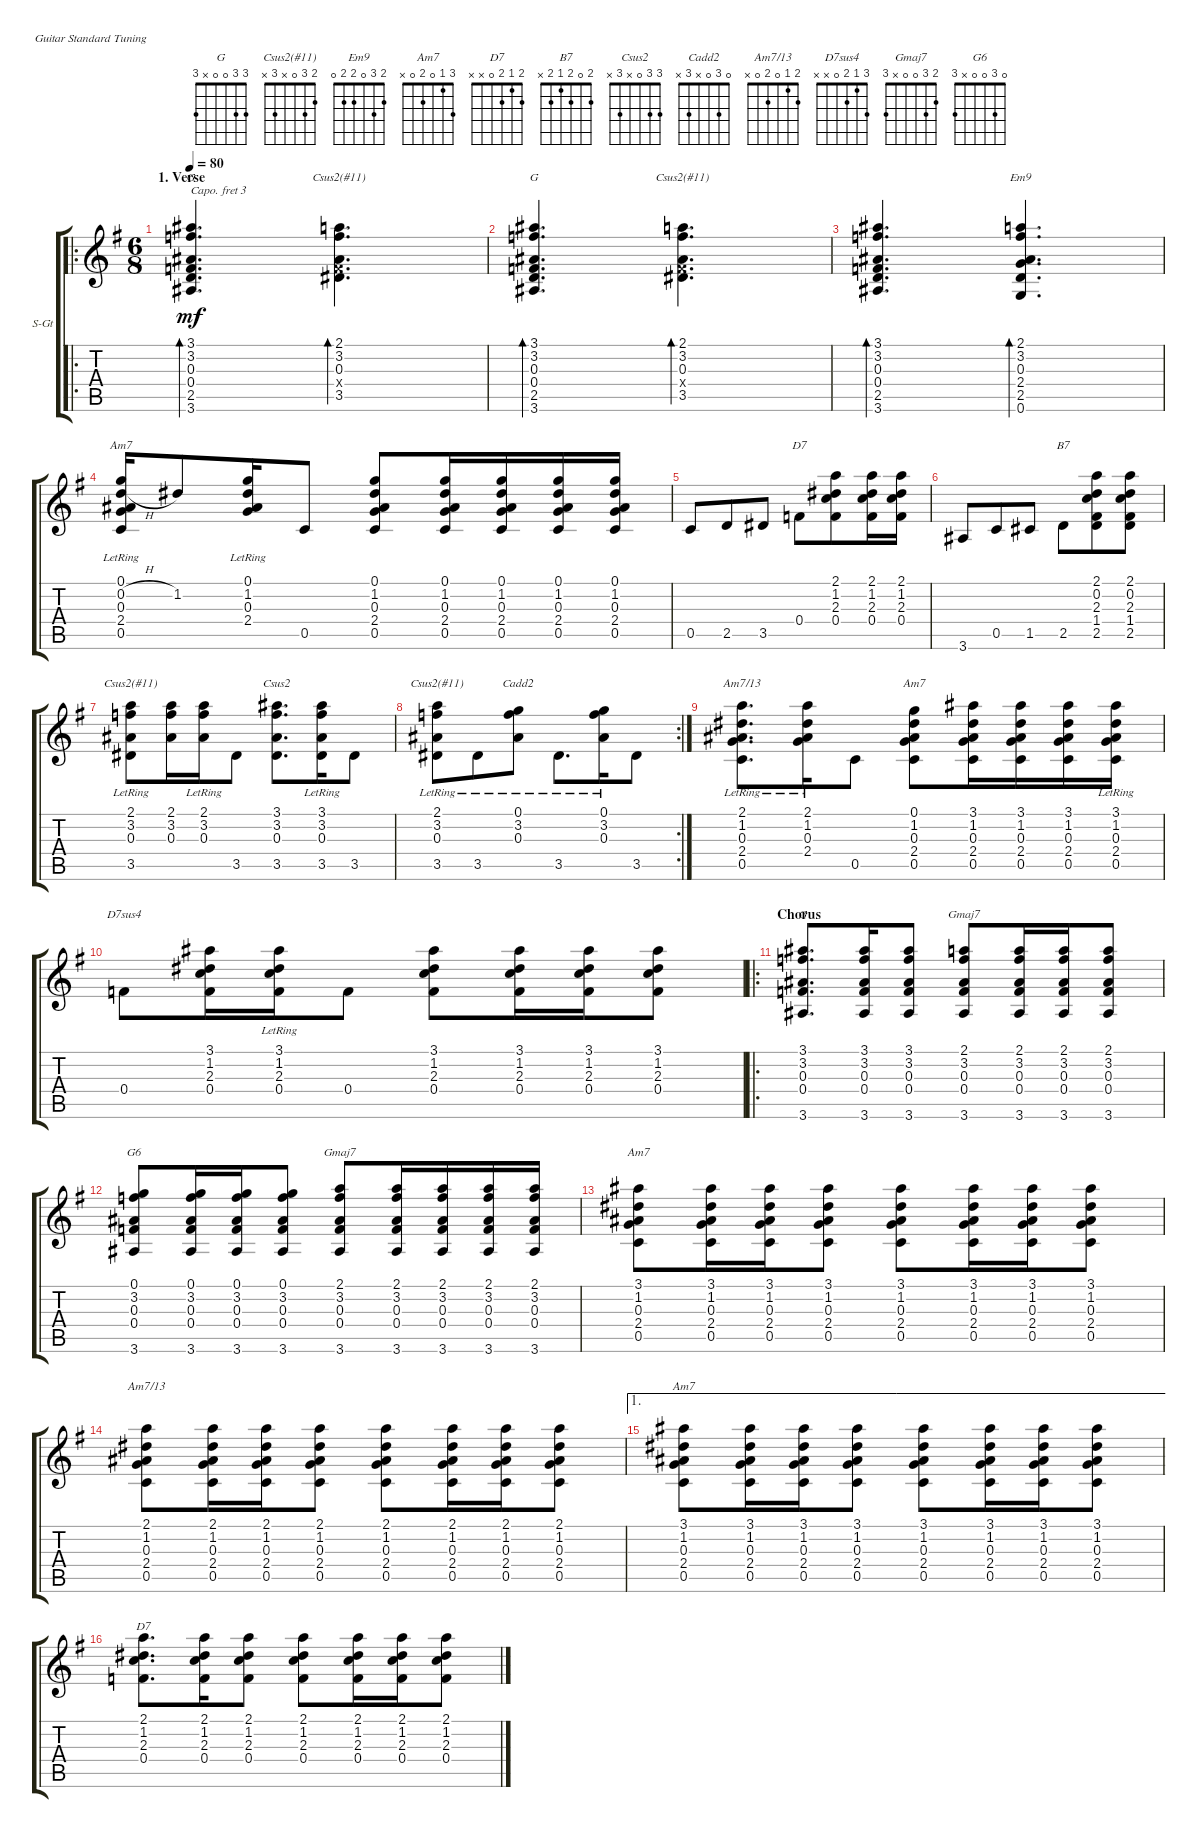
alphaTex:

\defaultSystemsLayout 4
\bracketExtendMode groupsimilarinstruments
\firstSystemTrackNameOrientation horizontal
\otherSystemsTrackNameOrientation horizontal
\track ("Steel Guitar" "S-Gt") {instrument acousticguitarsteel}
\staff {score tabs}
\capo 3
\tuning (E4 B3 G3 D3 A2 E2)
\chord ("G" 3 3 0 0 2 3)
\chord ("Csus2(#11)" 2 3 0 x 3 x)
\chord ("Em9" 2 3 0 2 2 0)
\chord ("Am7" 0 1 0 2 0 x)
\chord ("D7" 2 1 2 0 x x)
\chord ("B7" 2 0 2 1 2 x)
\chord ("Csus2" 3 3 0 x 3 x)
\chord ("Cadd2" 0 3 0 x 3 x)
\chord ("Am7/13" 2 1 0 2 0 x)
\chord ("Am7" 3 1 0 2 0 x)
\chord ("D7sus4" 3 1 2 0 x x)
\chord ("G" 3 3 0 0 x 3)
\chord ("Gmaj7" 2 3 0 0 x 3)
\chord ("G6" 0 3 0 0 x 3)
\ro
\ts (6 8)
\section ("" "1. Verse")
\tempo 80
\clef g2
\ks g
(3.6 0.4 0.3 3.2 3.1 2.5).4{d bd 131 ch "G" dy mf instrument acousticguitarsteel} (3.5 0.3 3.2 2.1 0.4{x}).4{d bd 128 ch "Csus2(#11)"} |
(3.6 0.4 0.3 3.2 3.1 2.5).4{d bd 131 ch "G"} (3.5 0.3 3.2 2.1 0.4{x}).4{d bd 128 ch "Csus2(#11)"} |
(3.6 0.4 0.3 3.2 3.1 2.5).4{d bd 128} (2.5 0.3 3.2 2.1 2.4 0.6).4{d bd 128 ch "Em9"} |
(0.5{lr} 2.4{lr} 0.3{lr} 0.2{h} 0.1{lr}).16{ch "Am7"} 1.2.8 (0.1{lr} 1.2{lr} 0.3{lr} 2.4{lr}).16 0.5.8 (0.1 1.2 0.3 2.4 0.5).8 (0.1 1.2 0.3 2.4 0.5).16 (0.1 1.2 0.3 2.4 0.5).16 (0.1 1.2 0.3 2.4 0.5).16 (0.1 1.2 0.3 2.4 0.5).16 |
0.5.8 2.5.8 3.5.8 0.4.8{ch "D7"} (2.1 1.2 2.3 0.4).8 (2.1 1.2 2.3 0.4).16 (2.1 1.2 2.3 0.4).16 |
3.6.8 0.5.8 1.5.8 2.5.8{ch "B7"} (2.5 1.4 2.3 0.2 2.1).8 (2.5 1.4 2.3 0.2 2.1).8 |
(3.5{lr} 0.3 3.2 2.1).8{ch "Csus2(#11)"} (0.3 3.2 2.1).16 (0.3{lr} 3.2{lr} 2.1{lr}).16 3.5.8 (3.5 0.3 3.2 3.1).8{d ch "Csus2"} (3.5 0.3{lr} 3.2{lr} 3.1{lr}).16 3.5.8 |
\rc 2
(3.5 0.3{lr} 3.2{lr} 2.1{lr}).8{ch "Csus2(#11)"} 3.5{lr}.8 (0.3{lr} 3.2{lr} 0.1{lr}).8{ch "Cadd2"} 3.5{lr}.8{d} (0.3{lr} 3.2{lr} 0.1{lr}).16 3.5.8 |
(0.5{lr} 2.4 0.3 2.1 1.2).8{d ch "Am7/13"} (2.1{lr} 1.2{lr} 0.3{lr} 2.4{lr}).16 0.5.8 (0.1 1.2 0.3 2.4 0.5).8{ch "Am7"} (3.1 1.2 0.3 2.4 0.5).16 (3.1 1.2 0.3 2.4 0.5).16 (3.1 1.2 0.3 2.4 0.5).16 (3.1{lr} 1.2{lr} 0.3 2.4 0.5).16 |
0.4.8{ch "D7sus4"} (0.4 2.3 1.2 3.1).16 (0.4 2.3 1.2{lr} 3.1{lr}).16 0.4.8 (0.4 2.3 1.2 3.1).8 (0.4 2.3 1.2 3.1).16 (0.4 2.3 1.2 3.1).16 (0.4 2.3 1.2 3.1).8 |
\ro
\section ("" "Chorus")
(3.6 0.4 0.3 3.2 3.1).8{d ch "G"} (3.6 0.4 0.3 3.2 3.1).16 (3.6 0.4 0.3 3.2 3.1).8 (3.6 0.4 0.3 3.2 2.1).8{ch "Gmaj7"} (3.6 0.4 0.3 3.2 2.1).16 (3.6 0.4 0.3 3.2 2.1).16 (3.6 0.4 0.3 3.2 2.1).8 |
(3.6 0.4 0.3 3.2 0.1).8{ch "G6"} (3.6 0.4 0.3 3.2 0.1).16 (3.6 0.4 0.3 3.2 0.1).16 (3.6 0.4 0.3 3.2 0.1).8 (3.6 0.4 0.3 3.2 2.1).8{ch "Gmaj7"} (3.6 0.4 0.3 3.2 2.1).16 (3.6 0.4 0.3 3.2 2.1).16 (3.6 0.4 0.3 3.2 2.1).16 (3.6 0.4 0.3 3.2 2.1).16 |
(0.5 2.4 0.3 1.2 3.1).8{ch "Am7"} (0.5 2.4 0.3 1.2 3.1).16 (0.5 2.4 0.3 1.2 3.1).16 (0.5 2.4 0.3 1.2 3.1).8 (0.5 2.4 0.3 1.2 3.1).8 (0.5 2.4 0.3 1.2 3.1).16 (0.5 2.4 0.3 1.2 3.1).16 (0.5 2.4 0.3 1.2 3.1).8 |
(0.5 2.4 0.3 1.2 2.1).8{ch "Am7/13"} (0.5 2.4 0.3 1.2 2.1).16 (0.5 2.4 0.3 1.2 2.1).16 (0.5 2.4 0.3 1.2 2.1).8 (0.5 2.4 0.3 1.2 2.1).8 (0.5 2.4 0.3 1.2 2.1).16 (0.5 2.4 0.3 1.2 2.1).16 (0.5 2.4 0.3 1.2 2.1).8 |
\ae 1
(0.5 2.4 0.3 1.2 3.1).8{ch "Am7"} (0.5 2.4 0.3 1.2 3.1).16 (0.5 2.4 0.3 1.2 3.1).16 (0.5 2.4 0.3 1.2 3.1).8 (0.5 2.4 0.3 1.2 3.1).8 (0.5 2.4 0.3 1.2 3.1).16 (0.5 2.4 0.3 1.2 3.1).16 (0.5 2.4 0.3 1.2 3.1).8 |
(0.4 2.3 1.2 2.1).8{d ch "D7"} (0.4 2.3 1.2 2.1).16 (0.4 2.3 1.2 2.1).8 (0.4 2.3 1.2 2.1).8 (0.4 2.3 1.2 2.1).16 (0.4 2.3 1.2 2.1).16 (0.4 2.3 1.2 2.1).8
